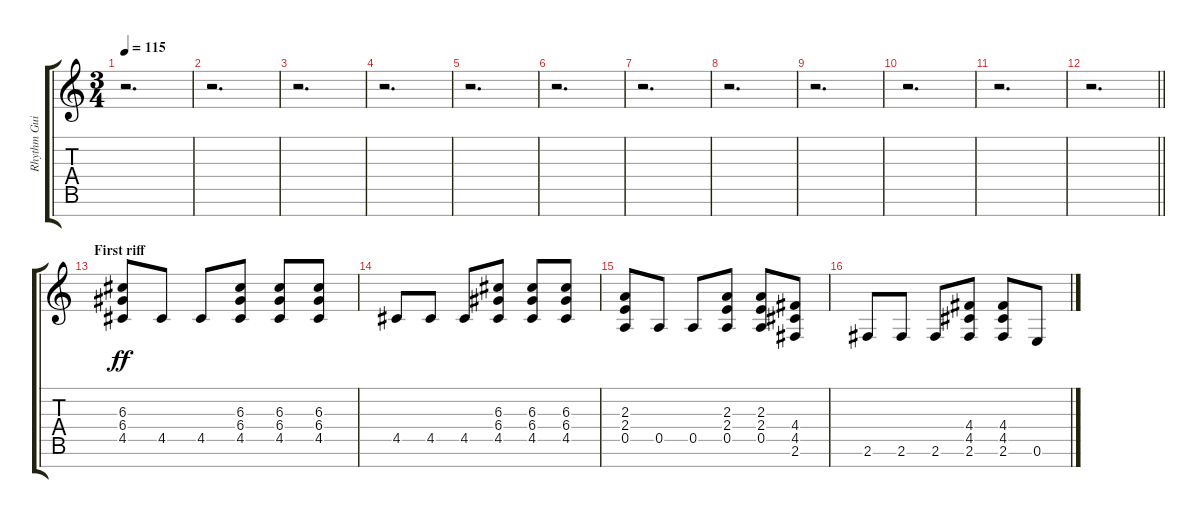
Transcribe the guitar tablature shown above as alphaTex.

\track ("Rhythm Guitar" "Rhythm Gui") {instrument overdrivenguitar}
\staff {score tabs}
\tuning (E4 B3 G3 D3 A2 E2 B1) {hide}
\ts (3 4)
\tempo 115
\clef g2
\ks c
r.2{d dy ff instrument overdrivenguitar} |
r.2{d} |
r.2{d} |
r.2{d} |
r.2{d} |
r.2{d} |
r.2{d} |
r.2{d} |
r.2{d} |
r.2{d} |
r.2{d} |
\barLineRight lightlight
r.2{d} |
\section ("" "First riff")
(6.3 6.4 4.5).8 4.5.8 4.5.8 (6.3 6.4 4.5).8 (6.3 6.4 4.5).8 (6.3 6.4 4.5).8 |
4.5.8 4.5.8 4.5.8 (6.3 6.4 4.5).8 (6.3 6.4 4.5).8 (6.3 6.4 4.5).8 |
(2.3 2.4 0.5).8 0.5.8 0.5.8 (2.3 2.4 0.5).8 (2.3 2.4 0.5).8 (4.4 4.5 2.6).8 |
2.6.8 2.6.8 2.6.8 (4.4 4.5 2.6).8 (4.4 4.5 2.6).8 0.6.8
